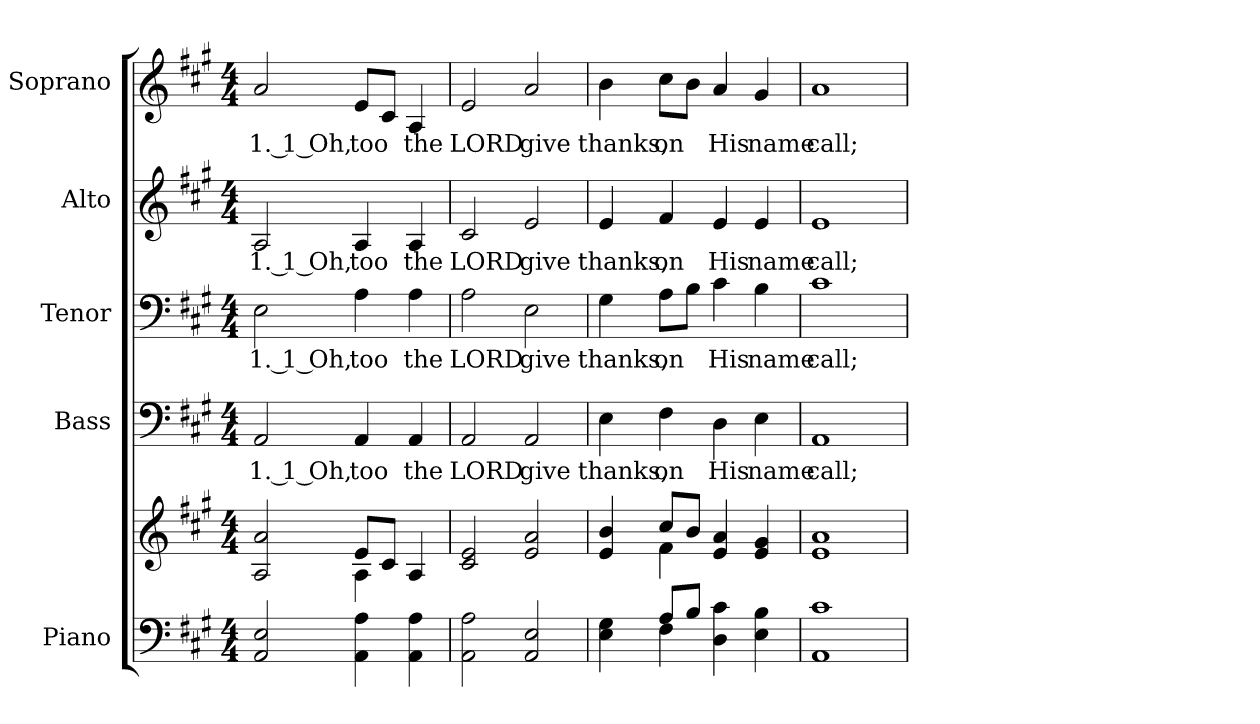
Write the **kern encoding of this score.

**kern	**kern	**kern	**text	**kern	**text	**kern	**text	**kern	**text
*part5	*part5	*part4	*part4	*part3	*part3	*part2	*part2	*part1	*part1
*staff6	*staff5	*staff4	*staff4	*staff3	*staff3	*staff2	*staff2	*staff1	*staff1
*I"Piano	*	*I"Bass	*	*I"Tenor	*	*I"Alto	*	*I"Soprano	*
*I'Pno.	*	*I'B.	*	*I'T.	*	*I'A.	*	*I'S.	*
!!LO:PB:g=z
*clefF4	*clefG2	*clefF4	*	*clefF4	*	*clefG2	*	*clefG2	*
*k[f#c#g#]	*k[f#c#g#]	*k[f#c#g#]	*	*k[f#c#g#]	*	*k[f#c#g#]	*	*k[f#c#g#]	*
*A:	*A:	*A:	*	*A:	*	*A:	*	*A:	*
*M4/4	*M4/4	*M4/4	*	*M4/4	*	*M4/4	*	*M4/4	*
*MM150	*MM150	*MM150	*	*MM150	*	*MM150	*	*MM150	*
=1	=1	=1	=1	=1	=1	=1	=1	=1	=1
*	*^	*	*	*	*	*	*	*	*
!	!	!	!	!LO:LY:b:color=#000000	!	!	!	!	!	!
!	!	!	!	!	!	!LO:LY:b:color=#000000	!	!	!	!
!	!	!	!	!	!	!	!	!LO:LY:b:color=#000000	!	!
!	!	!	!	!	!	!	!	!	!	!LO:LY:b:color=#000000
2AAi/ 2Ei	2Ai/ 2ai	2ryy	2AAi/	1. 1 Oh,	2Ei\	1. 1 Oh,	2Ai/	1. 1 Oh,	2ai/	1. 1 Oh,
!	!	!	!	!LO:LY:b:color=#000000	!	!	!	!	!	!
!	!	!	!	!	!	!LO:LY:b:color=#000000	!	!	!	!
!	!	!	!	!	!	!	!	!LO:LY:b:color=#000000	!	!
!	!	!	!	!	!	!	!	!	!	!LO:LY:b:color=#000000
4AAi\ 4Ai	8ei/L	4Ai\	4AAi/	too	4Ai\	too	4Ai/	too	8ei/L	too
.	8c#i/J	.	.	.	.	.	.	.	8c#i/J	.
!	!	!	!	!LO:LY:b:color=#000000	!	!	!	!	!	!
!	!	!	!	!	!	!LO:LY:b:color=#000000	!	!	!	!
!	!	!	!	!	!	!	!	!LO:LY:b:color=#000000	!	!
!	!	!	!	!	!	!	!	!	!	!LO:LY:b:color=#000000
4AAi\ 4Ai	4Ai/	4ryy	4AAi/	the	4Ai\	the	4Ai/	the	4Ai/	the
*	*v	*v	*	*	*	*	*	*	*	*
=2	=2	=2	=2	=2	=2	=2	=2	=2	=2
*	*^	*	*	*	*	*	*	*	*
!	!	!	!	!LO:LY:b:color=#000000	!	!	!	!	!	!
*	*v	*v	*	*	*	*	*	*	*	*
*	*^	*	*	*	*	*	*	*	*
!	!	!	!	!	!	!LO:LY:b:color=#000000	!	!	!	!
*	*v	*v	*	*	*	*	*	*	*	*
*	*^	*	*	*	*	*	*	*	*
!	!	!	!	!	!	!	!	!LO:LY:b:color=#000000	!	!
*	*v	*v	*	*	*	*	*	*	*	*
*	*^	*	*	*	*	*	*	*	*
!	!	!	!	!	!	!	!	!	!	!LO:LY:b:color=#000000
*	*v	*v	*	*	*	*	*	*	*	*
2AAi\ 2Ai	2c#i/ 2ei	2AAi/	LORD	2Ai\	LORD	2c#i/	LORD	2ei/	LORD
!	!	!	!LO:LY:b:color=#000000	!	!	!	!	!	!
!	!	!	!	!	!LO:LY:b:color=#000000	!	!	!	!
!	!	!	!	!	!	!	!LO:LY:b:color=#000000	!	!
!	!	!	!	!	!	!	!	!	!LO:LY:b:color=#000000
2AAi/ 2Ei	2ei/ 2ai	2AAi/	give	2Ei\	give	2ei/	give	2ai/	give
=3	=3	=3	=3	=3	=3	=3	=3	=3	=3
*^	*^	*	*	*	*	*	*	*	*
!	!	!	!	!	!LO:LY:b:color=#000000	!	!	!	!	!	!
!	!	!	!	!	!	!	!LO:LY:b:color=#000000	!	!	!	!
!	!	!	!	!	!	!	!	!	!LO:LY:b:color=#000000	!	!
!	!	!	!	!	!	!	!	!	!	!	!LO:LY:b:color=#000000
4Ei\ 4G#i	4ryy	4ei/ 4bi	4ryy	4Ei\	thanks,	4G#i\	thanks,	4ei/	thanks,	4bi\	thanks,
!	!	!	!	!	!LO:LY:b:color=#000000	!	!	!	!	!	!
!	!	!	!	!	!	!	!LO:LY:b:color=#000000	!	!	!	!
!	!	!	!	!	!	!	!	!	!LO:LY:b:color=#000000	!	!
!	!	!	!	!	!	!	!	!	!	!	!LO:LY:b:color=#000000
8Ai/L	4F#i\	8cc#i/L	4f#i\	4F#i\	on	8Ai\L	on	4f#i/	on	8cc#i\L	on
8Bi/J	.	8bi/J	.	.	.	8Bi\J	.	.	.	8bi\J	.
!	!	!	!	!	!LO:LY:b:color=#000000	!	!	!	!	!	!
!	!	!	!	!	!	!	!LO:LY:b:color=#000000	!	!	!	!
!	!	!	!	!	!	!	!	!	!LO:LY:b:color=#000000	!	!
!	!	!	!	!	!	!	!	!	!	!	!LO:LY:b:color=#000000
4Di\ 4c#i	2ryy	4ei/ 4ai	2ryy	4Di\	His	4c#i\	His	4ei/	His	4ai/	His
!	!	!	!	!	!LO:LY:b:color=#000000	!	!	!	!	!	!
!	!	!	!	!	!	!	!LO:LY:b:color=#000000	!	!	!	!
!	!	!	!	!	!	!	!	!	!LO:LY:b:color=#000000	!	!
!	!	!	!	!	!	!	!	!	!	!	!LO:LY:b:color=#000000
4Ei\ 4Bi	.	4ei/ 4g#i	.	4Ei\	name	4Bi\	name	4ei/	name	4g#i/	name
*v	*v	*	*	*	*	*	*	*	*	*	*
*	*v	*v	*	*	*	*	*	*	*	*
=4	=4	=4	=4	=4	=4	=4	=4	=4	=4
!	!	!	!LO:LY:b:color=#000000	!	!	!	!	!	!
!	!	!	!	!	!LO:LY:b:color=#000000	!	!	!	!
!	!	!	!	!	!	!	!LO:LY:b:color=#000000	!	!
!	!	!	!	!	!	!	!	!	!LO:LY:b:color=#000000
1AAi 1c#i	1ei 1ai	1AAi	call;	1c#i	call;	1ei	call;	1ai	call;
=	=	=	=	=	=	=	=	=	=
*-	*-	*-	*-	*-	*-	*-	*-	*-	*-
